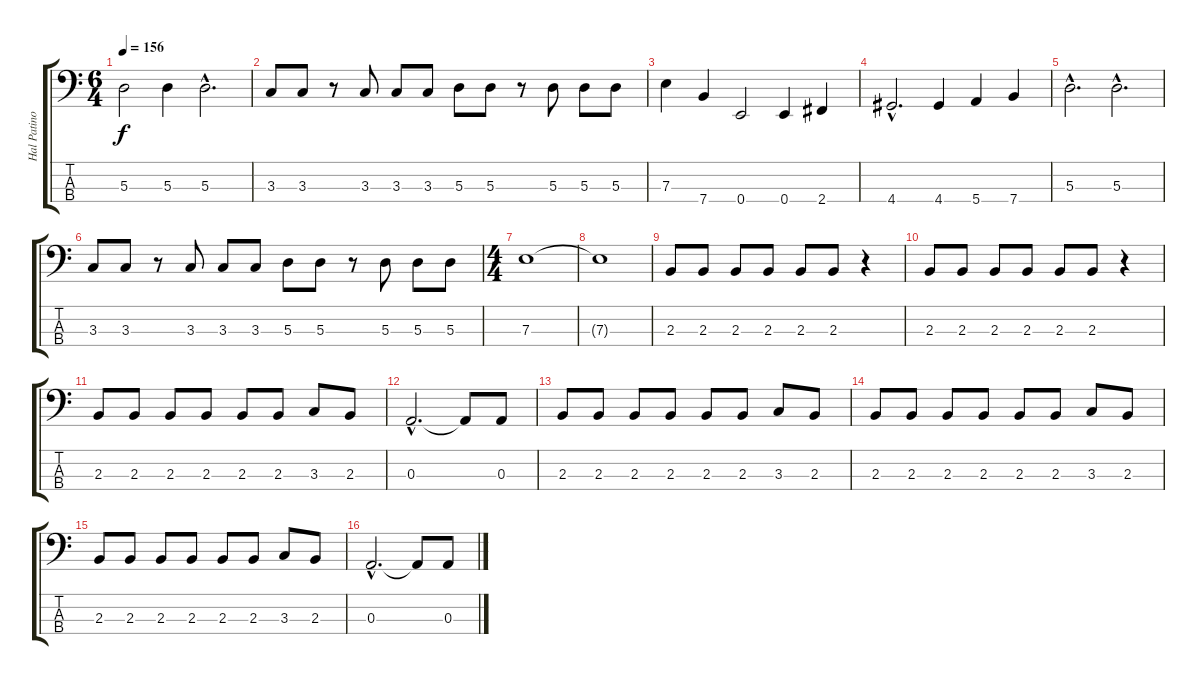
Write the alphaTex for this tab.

\track ("Hal Patino" "Hal Patino") {instrument electricbassfinger}
\staff {score tabs}
\tuning (G2 D2 A1 E1) {hide}
\ts (6 4)
\tempo 156
\clef f4
\ks c
5.3.2{dy f} 5.3.4 5.3{hac}.2{d} |
3.3.8 3.3.8 r.8 3.3.8 3.3.8 3.3.8 5.3.8 5.3.8 r.8 5.3.8 5.3.8 5.3.8 |
7.3.4 7.4.4 0.4.2 0.4.4 2.4.4 |
4.4{hac}.2{d} 4.4.4 5.4.4 7.4.4 |
5.3{hac}.2{d} 5.3{hac}.2{d} |
3.3.8 3.3.8 r.8 3.3.8 3.3.8 3.3.8 5.3.8 5.3.8 r.8 5.3.8 5.3.8 5.3.8 |
\ts (4 4)
7.3.1 |
7.3{t}.1 |
2.3.8 2.3.8 2.3.8 2.3.8 2.3.8 2.3.8 r.4 |
2.3.8 2.3.8 2.3.8 2.3.8 2.3.8 2.3.8 r.4 |
2.3.8 2.3.8 2.3.8 2.3.8 2.3.8 2.3.8 3.3.8 2.3.8 |
0.3{hac}.2{d} 0.3{t}.8 0.3.8 |
2.3.8 2.3.8 2.3.8 2.3.8 2.3.8 2.3.8 3.3.8 2.3.8 |
2.3.8 2.3.8 2.3.8 2.3.8 2.3.8 2.3.8 3.3.8 2.3.8 |
2.3.8 2.3.8 2.3.8 2.3.8 2.3.8 2.3.8 3.3.8 2.3.8 |
0.3{hac}.2{d} 0.3{t}.8 0.3.8
